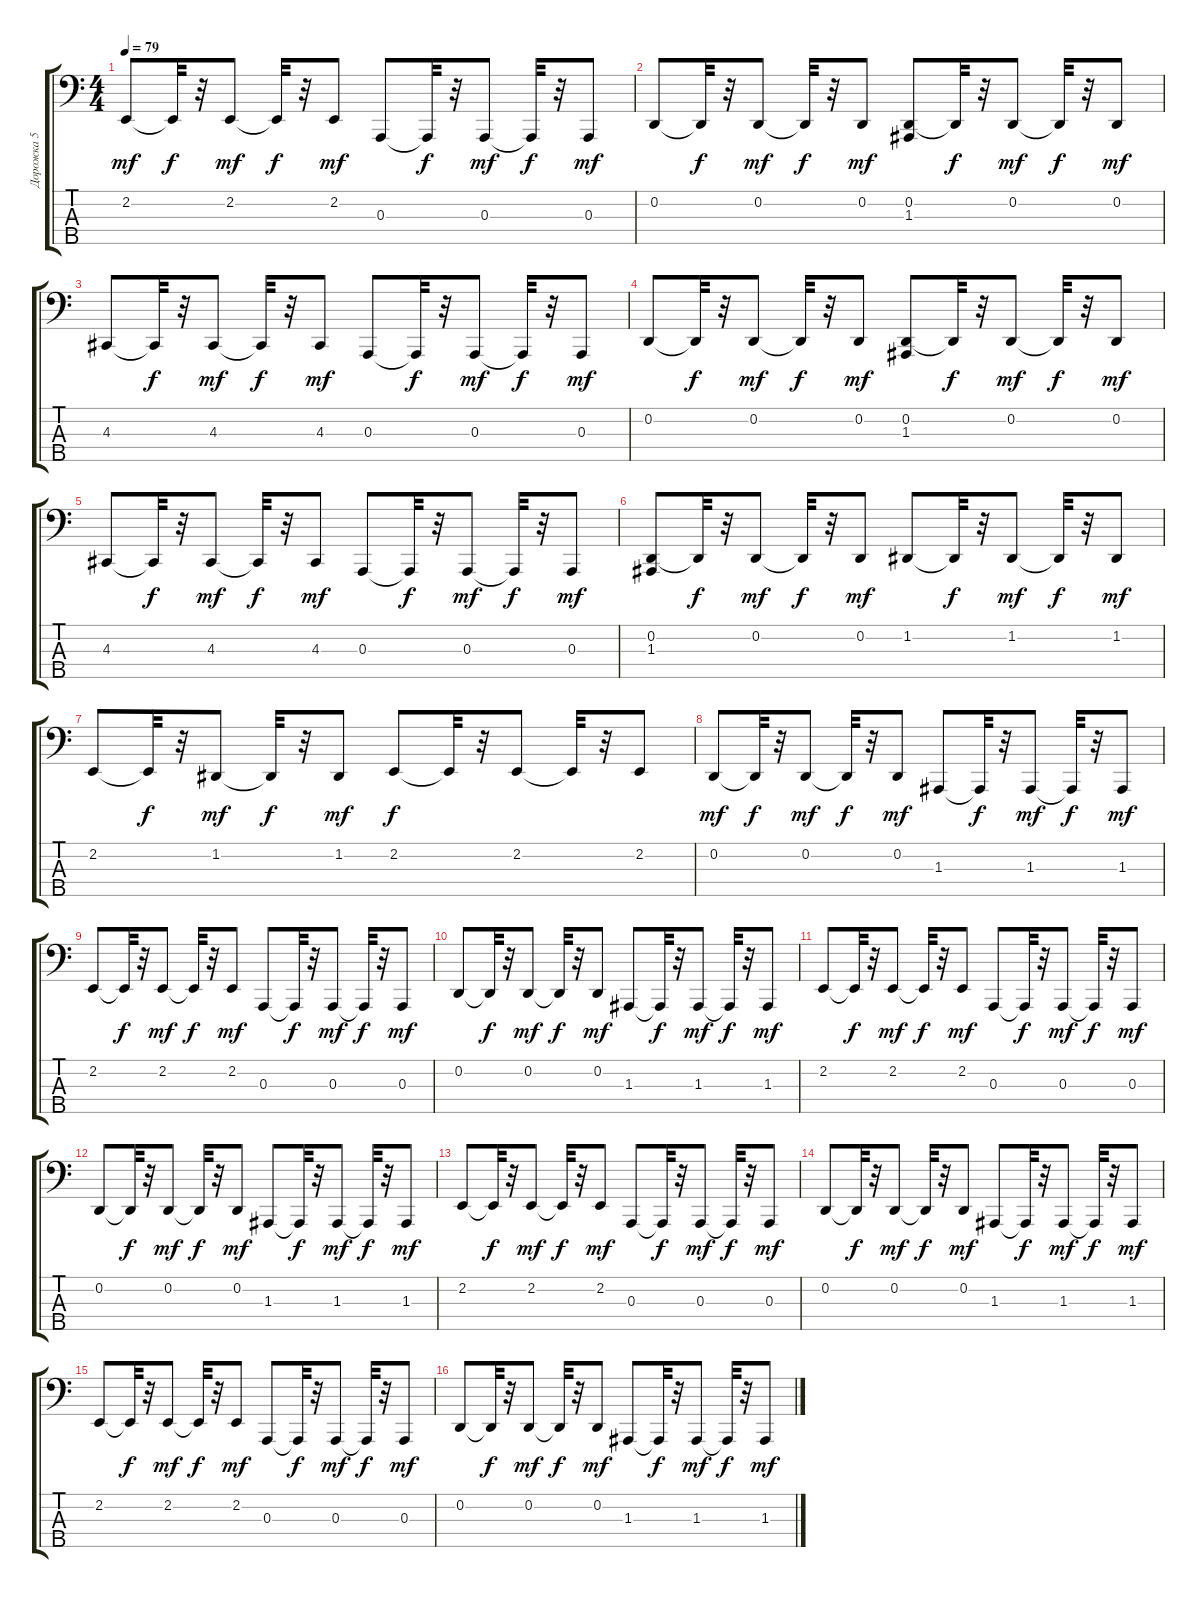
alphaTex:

\track ("Дорожка 5" "Дорожка 5") {instrument synthbrass1}
\staff {score tabs}
\tuning (G2 D2 A1 E1 B0) {hide}
\ts (4 4)
\tempo 79
\clef f4
\ks c
2.2.8{dy mf} 2.2{t}.32{dy f} r.32 2.2.8{dy mf} 2.2{t}.32{dy f} r.32 2.2.8{dy mf} 0.3.8 0.3{t}.32{dy f} r.32 0.3.8{dy mf} 0.3{t}.32{dy f} r.32 0.3.8{dy mf} |
0.2.8 0.2{t}.32{dy f} r.32 0.2.8{dy mf} 0.2{t}.32{dy f} r.32 0.2.8{dy mf} (0.2 1.3).8 0.2{t}.32{dy f} r.32 0.2.8{dy mf} 0.2{t}.32{dy f} r.32 0.2.8{dy mf} |
4.3.8 4.3{t}.32{dy f} r.32 4.3.8{dy mf} 4.3{t}.32{dy f} r.32 4.3.8{dy mf} 0.3.8 0.3{t}.32{dy f} r.32 0.3.8{dy mf} 0.3{t}.32{dy f} r.32 0.3.8{dy mf} |
0.2.8 0.2{t}.32{dy f} r.32 0.2.8{dy mf} 0.2{t}.32{dy f} r.32 0.2.8{dy mf} (0.2 1.3).8 0.2{t}.32{dy f} r.32 0.2.8{dy mf} 0.2{t}.32{dy f} r.32 0.2.8{dy mf} |
4.3.8 4.3{t}.32{dy f} r.32 4.3.8{dy mf} 4.3{t}.32{dy f} r.32 4.3.8{dy mf} 0.3.8 0.3{t}.32{dy f} r.32 0.3.8{dy mf} 0.3{t}.32{dy f} r.32 0.3.8{dy mf} |
(0.2 1.3).8 0.2{t}.32{dy f} r.32 0.2.8{dy mf} 0.2{t}.32{dy f} r.32 0.2.8{dy mf} 1.2.8 1.2{t}.32{dy f} r.32 1.2.8{dy mf} 1.2{t}.32{dy f} r.32 1.2.8{dy mf} |
2.2.8 2.2{t}.32{dy f} r.32 1.2.8{dy mf} 1.2{t}.32{dy f} r.32 1.2.8{dy mf} 2.2.8{dy f} 2.2{t}.32 r.32 2.2.8 2.2{t}.32 r.32 2.2.8 |
0.2.8{dy mf} 0.2{t}.32{dy f} r.32 0.2.8{dy mf} 0.2{t}.32{dy f} r.32 0.2.8{dy mf} 1.3.8 1.3{t}.32{dy f} r.32 1.3.8{dy mf} 1.3{t}.32{dy f} r.32 1.3.8{dy mf} |
2.2.8 2.2{t}.32{dy f} r.32 2.2.8{dy mf} 2.2{t}.32{dy f} r.32 2.2.8{dy mf} 0.3.8 0.3{t}.32{dy f} r.32 0.3.8{dy mf} 0.3{t}.32{dy f} r.32 0.3.8{dy mf} |
0.2.8 0.2{t}.32{dy f} r.32 0.2.8{dy mf} 0.2{t}.32{dy f} r.32 0.2.8{dy mf} 1.3.8 1.3{t}.32{dy f} r.32 1.3.8{dy mf} 1.3{t}.32{dy f} r.32 1.3.8{dy mf} |
2.2.8 2.2{t}.32{dy f} r.32 2.2.8{dy mf} 2.2{t}.32{dy f} r.32 2.2.8{dy mf} 0.3.8 0.3{t}.32{dy f} r.32 0.3.8{dy mf} 0.3{t}.32{dy f} r.32 0.3.8{dy mf} |
0.2.8 0.2{t}.32{dy f} r.32 0.2.8{dy mf} 0.2{t}.32{dy f} r.32 0.2.8{dy mf} 1.3.8 1.3{t}.32{dy f} r.32 1.3.8{dy mf} 1.3{t}.32{dy f} r.32 1.3.8{dy mf} |
2.2.8 2.2{t}.32{dy f} r.32 2.2.8{dy mf} 2.2{t}.32{dy f} r.32 2.2.8{dy mf} 0.3.8 0.3{t}.32{dy f} r.32 0.3.8{dy mf} 0.3{t}.32{dy f} r.32 0.3.8{dy mf} |
0.2.8 0.2{t}.32{dy f} r.32 0.2.8{dy mf} 0.2{t}.32{dy f} r.32 0.2.8{dy mf} 1.3.8 1.3{t}.32{dy f} r.32 1.3.8{dy mf} 1.3{t}.32{dy f} r.32 1.3.8{dy mf} |
2.2.8 2.2{t}.32{dy f} r.32 2.2.8{dy mf} 2.2{t}.32{dy f} r.32 2.2.8{dy mf} 0.3.8 0.3{t}.32{dy f} r.32 0.3.8{dy mf} 0.3{t}.32{dy f} r.32 0.3.8{dy mf} |
0.2.8 0.2{t}.32{dy f} r.32 0.2.8{dy mf} 0.2{t}.32{dy f} r.32 0.2.8{dy mf} 1.3.8 1.3{t}.32{dy f} r.32 1.3.8{dy mf} 1.3{t}.32{dy f} r.32 1.3.8{dy mf}
